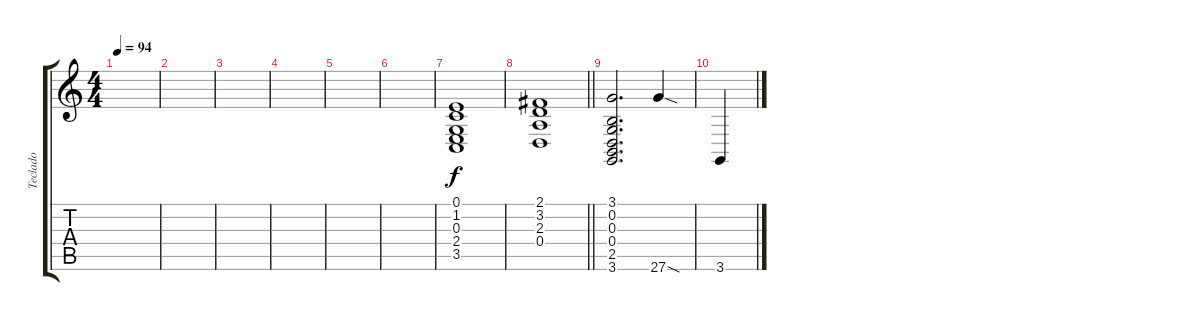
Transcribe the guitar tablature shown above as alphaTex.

\track ("Teclado" "Teclado") {instrument rockorgan}
\staff {score tabs}
\tuning (E4 B3 G3 D3 A2 E2) {hide}
\ts (4 4)
\tempo 94
\clef g2
\ks c
|
|
|
|
|
|
(0.1 1.2 0.3 2.4 3.5).1{volume 10} |
\barLineRight lightlight
(2.1 3.2 2.3 0.4).1 |
(3.1 0.2 0.3 0.4 2.5 3.6).2{d} 27.6{sod}.4 |
3.6.4
